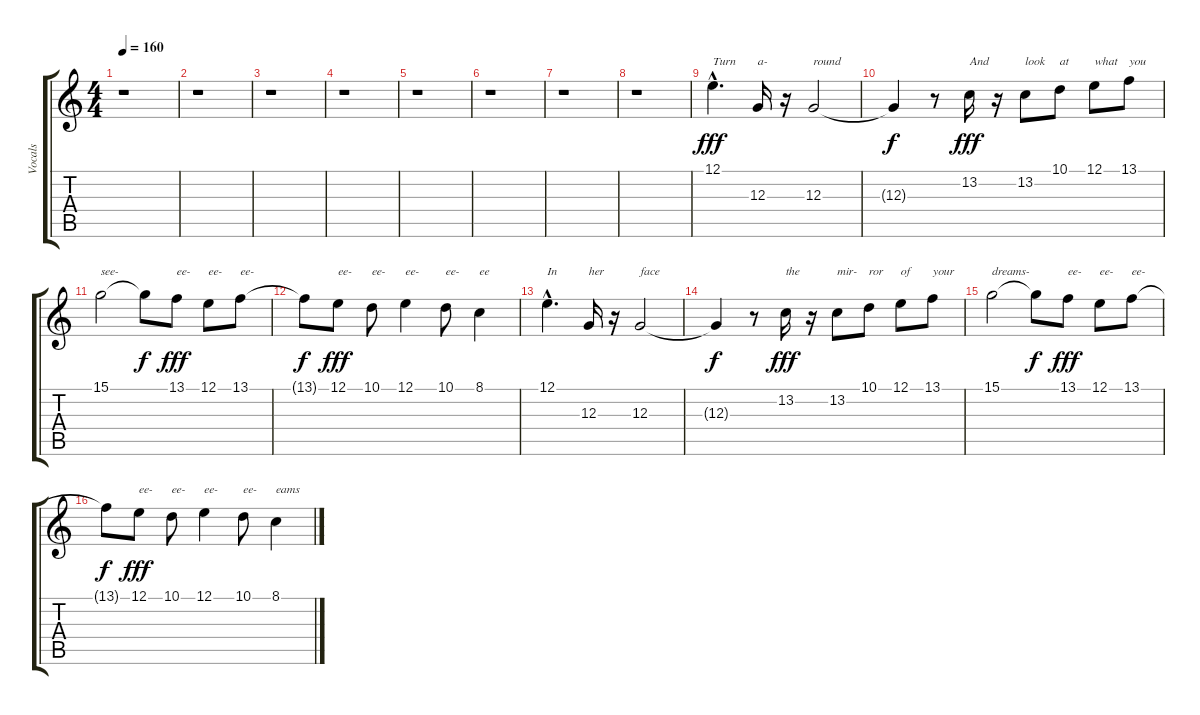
\track ("Vocals" "Vocals") {instrument lead8bassandlead}
\staff {score tabs}
\tuning (E4 B3 G3 D3 A2 E2) {hide}
\ts (4 4)
\tempo 160
\clef g2
\ks c
r.1{dy fff instrument lead8bassandlead} |
r.1 |
r.1 |
r.1 |
r.1 |
r.1 |
r.1 |
r.1 |
12.1{hac}.4{d txt "Turn"} 12.3.16{txt "a-"} r.16 12.3.2{txt "round"} |
12.3{t}.4{dy f} r.8 13.2.16{txt "And" dy fff} r.16 13.2.8{txt "look"} 10.1.8{txt "at"} 12.1.8{txt "what"} 13.1.8{txt "you"} |
15.1.2{txt "see-"} 15.1{t}.8{dy f} 13.1.8{txt "ee-" dy fff} 12.1.8{txt "ee-"} 13.1.8{txt "ee-"} |
13.1{t}.8{dy f} 12.1.8{txt "ee-" dy fff} 10.1.8{txt "ee-"} 12.1.4{txt "ee-"} 10.1.8{txt "ee-"} 8.1.4{txt "ee"} |
12.1{hac}.4{d txt "In"} 12.3.16{txt "her"} r.16 12.3.2{txt "face"} |
12.3{t}.4{dy f} r.8 13.2.16{txt "the" dy fff} r.16 13.2.8{txt "mir-"} 10.1.8{txt "ror"} 12.1.8{txt "of"} 13.1.8{txt "your"} |
15.1.2{txt "dreams-"} 15.1{t}.8{dy f} 13.1.8{txt "ee-" dy fff} 12.1.8{txt "ee-"} 13.1.8{txt "ee-"} |
13.1{t}.8{dy f} 12.1.8{txt "ee-" dy fff} 10.1.8{txt "ee-"} 12.1.4{txt "ee-"} 10.1.8{txt "ee-"} 8.1.4{txt "eams"}
